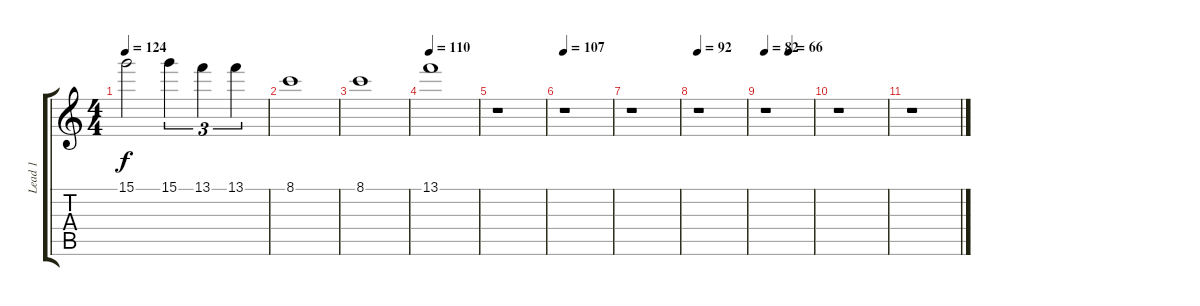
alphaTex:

\track ("Lead 1" "Lead 1") {instrument overdrivenguitar}
\staff {score tabs}
\tuning (E4 B3 G3 D3 A2 E2) {hide}
\ts (4 4)
\tempo 124
\clef g2
\ks c
15.1{t}.2{dy f} 15.1.4{tu (3 2)} 13.1.4{tu (3 2)} 13.1.4{tu (3 2)} |
8.1.1 |
8.1.1 |
\tempo 110
13.1.1{volume 0} |
r.1 |
\tempo 107
r.1 |
r.1 |
\tempo 92
r.1 |
\tempo 82
\tempo (66 0.5)
r.1 |
r.1 |
r.1
